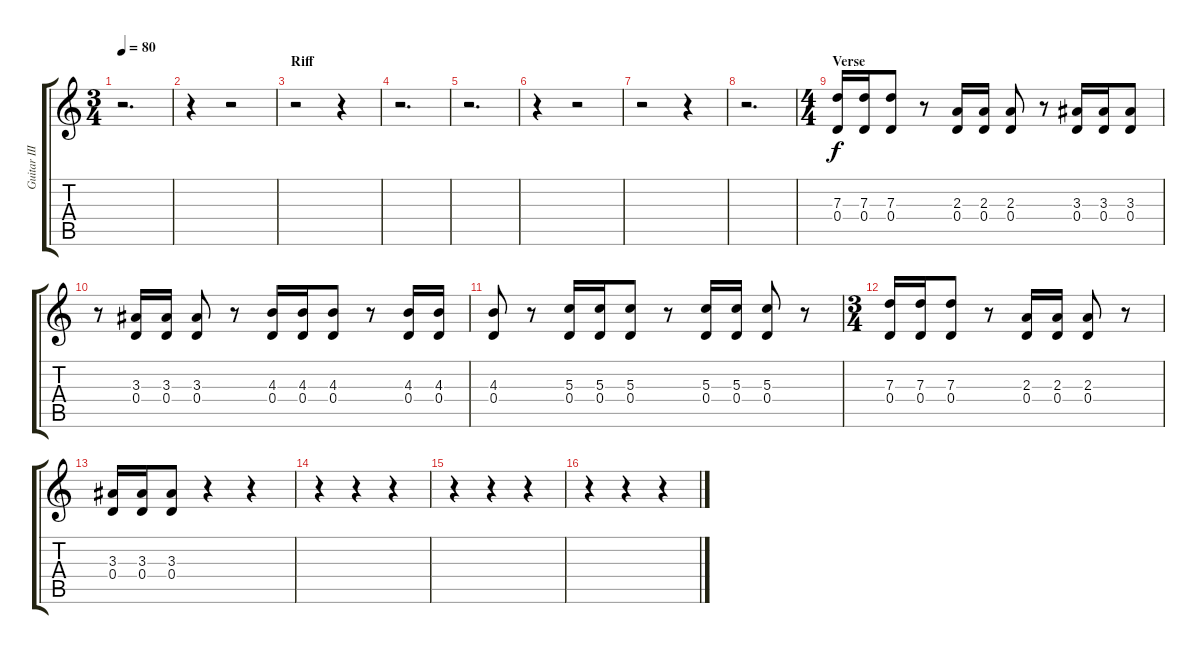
\track ("Guitar III" "Guitar III") {instrument overdrivenguitar}
\staff {score tabs}
\tuning (E4 B3 G3 D3 A2 E2) {hide}
\ts (3 4)
\tempo 80
\clef g2
\ks c
r.2{d dy f} |
r.4 r.2 |
\section ("" "Riff")
r.2 r.4 |
r.2{d} |
r.2{d} |
r.4 r.2 |
r.2 r.4 |
r.2{d} |
\ts (4 4)
\section ("" "Verse")
(7.3 0.4).16 (7.3 0.4).16 (7.3 0.4).8 r.8 (2.3 0.4).16 (2.3 0.4).16 (2.3 0.4).8 r.8 (3.3 0.4).16 (3.3 0.4).16 (3.3 0.4).8 |
r.8 (3.3 0.4).16 (3.3 0.4).16 (3.3 0.4).8 r.8 (4.3 0.4).16 (4.3 0.4).16 (4.3 0.4).8 r.8 (4.3 0.4).16 (4.3 0.4).16 |
(4.3 0.4).8 r.8 (5.3 0.4).16 (5.3 0.4).16 (5.3 0.4).8 r.8 (5.3 0.4).16 (5.3 0.4).16 (5.3 0.4).8 r.8 |
\ts (3 4)
(7.3 0.4).16 (7.3 0.4).16 (7.3 0.4).8 r.8 (2.3 0.4).16 (2.3 0.4).16 (2.3 0.4).8 r.8 |
(3.3 0.4).16 (3.3 0.4).16 (3.3 0.4).8 r.4 r.4 |
r.4 r.4 r.4 |
r.4 r.4 r.4 |
r.4 r.4 r.4
